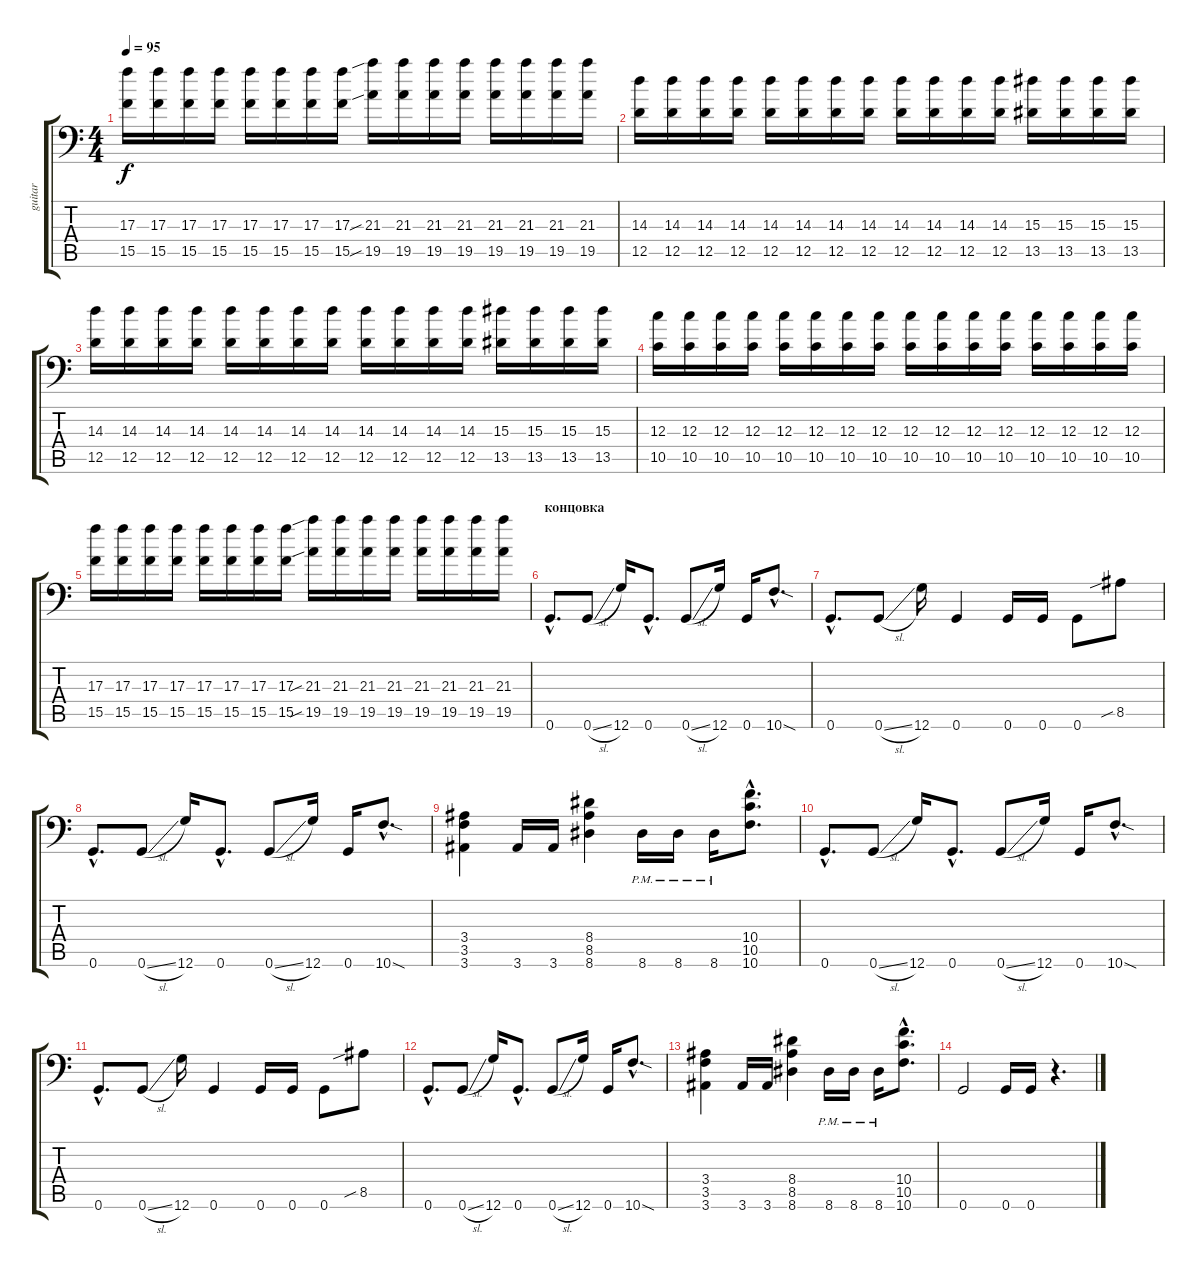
\track ("guitar" "guitar") {instrument distortionguitar}
\staff {score tabs}
\tuning (A3 E3 C3 G2 D2 G1) {hide}
\ts (4 4)
\tempo 95
\clef f4
\ks c
(17.3 15.5).16{dy f} (17.3 15.5).16 (17.3 15.5).16 (17.3 15.5).16 (17.3 15.5).16 (17.3 15.5).16 (17.3 15.5).16 (17.3 15.5).16 (21.3{sib} 19.5{sib}).16 (21.3 19.5).16 (21.3 19.5).16 (21.3 19.5).16 (21.3 19.5).16 (21.3 19.5).16 (21.3 19.5).16 (21.3 19.5).16 |
(14.3 12.5).16 (14.3 12.5).16 (14.3 12.5).16 (14.3 12.5).16 (14.3 12.5).16 (14.3 12.5).16 (14.3 12.5).16 (14.3 12.5).16 (14.3 12.5).16 (14.3 12.5).16 (14.3 12.5).16 (14.3 12.5).16 (15.3 13.5).16 (15.3 13.5).16 (15.3 13.5).16 (15.3 13.5).16 |
(14.3 12.5).16 (14.3 12.5).16 (14.3 12.5).16 (14.3 12.5).16 (14.3 12.5).16 (14.3 12.5).16 (14.3 12.5).16 (14.3 12.5).16 (14.3 12.5).16 (14.3 12.5).16 (14.3 12.5).16 (14.3 12.5).16 (15.3 13.5).16 (15.3 13.5).16 (15.3 13.5).16 (15.3 13.5).16 |
(12.3 10.5).16 (12.3 10.5).16 (12.3 10.5).16 (12.3 10.5).16 (12.3 10.5).16 (12.3 10.5).16 (12.3 10.5).16 (12.3 10.5).16 (12.3 10.5).16 (12.3 10.5).16 (12.3 10.5).16 (12.3 10.5).16 (12.3 10.5).16 (12.3 10.5).16 (12.3 10.5).16 (12.3 10.5).16 |
(17.3 15.5).16 (17.3 15.5).16 (17.3 15.5).16 (17.3 15.5).16 (17.3 15.5).16 (17.3 15.5).16 (17.3 15.5).16 (17.3 15.5).16 (21.3{sib} 19.5{sib}).16 (21.3 19.5).16 (21.3 19.5).16 (21.3 19.5).16 (21.3 19.5).16 (21.3 19.5).16 (21.3 19.5).16 (21.3 19.5).16 |
\section ("" "концовка")
0.6{hac}.8{d} 0.6{sl}.8 12.6.16 0.6{hac}.8{d} 0.6{sl}.8 12.6.16 0.6.16 10.6{sod hac}.8{d} |
0.6{hac}.8{d} 0.6{sl}.8 12.6.16 0.6.4 0.6.16 0.6.16 0.6.8 8.5{sib}.8 |
0.6{hac}.8{d} 0.6{sl}.8 12.6.16 0.6{hac}.8{d} 0.6{sl}.8 12.6.16 0.6.16 10.6{sod hac}.8{d} |
(3.4 3.5 3.6).4 3.6.16 3.6.16 (8.4 8.5 8.6).4 8.6{pm}.16 8.6{pm}.16 8.6{pm}.16 (10.4{hac} 10.5{hac} 10.6{hac}).8{d} |
0.6{hac}.8{d} 0.6{sl}.8 12.6.16 0.6{hac}.8{d} 0.6{sl}.8 12.6.16 0.6.16 10.6{sod hac}.8{d} |
0.6{hac}.8{d} 0.6{sl}.8 12.6.16 0.6.4 0.6.16 0.6.16 0.6.8 8.5{sib}.8 |
0.6{hac}.8{d} 0.6{sl}.8 12.6.16 0.6{hac}.8{d} 0.6{sl}.8 12.6.16 0.6.16 10.6{sod hac}.8{d} |
(3.4 3.5 3.6).4 3.6.16 3.6.16 (8.4 8.5 8.6).4 8.6{pm}.16 8.6{pm}.16 8.6{pm}.16 (10.4{hac} 10.5{hac} 10.6{hac}).8{d} |
0.6.2 0.6.16 0.6.16 r.4{d}
